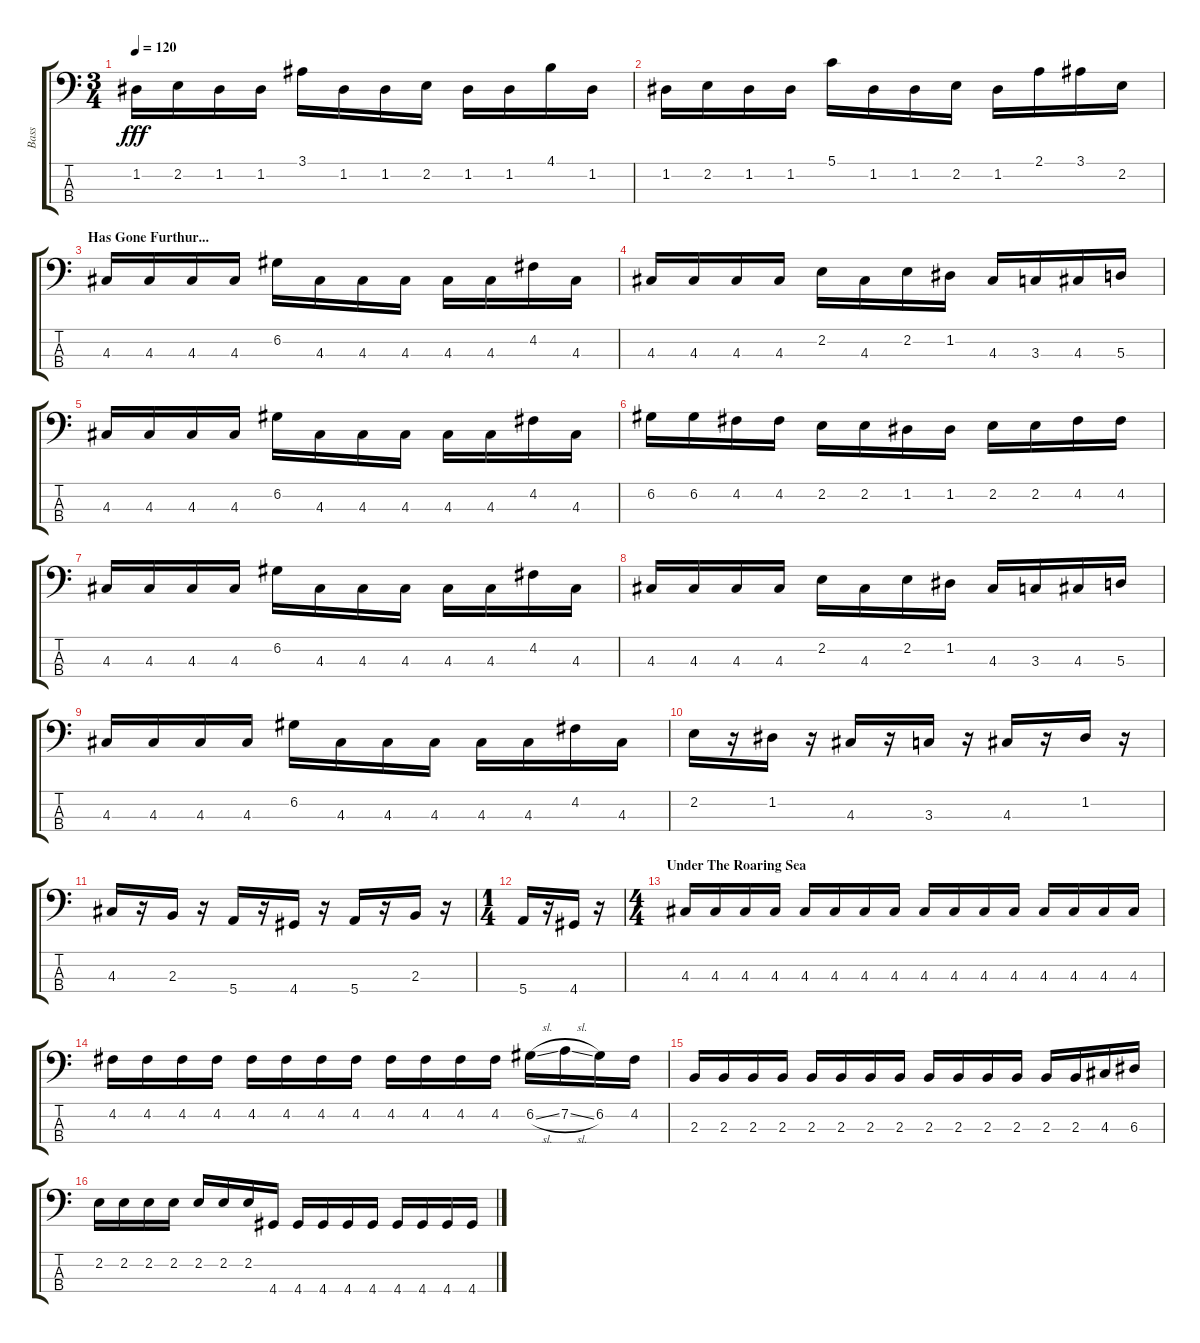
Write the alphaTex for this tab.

\track ("Bass" "Bass") {instrument electricbassfinger}
\staff {score tabs}
\tuning (G2 D2 A1 E1) {hide}
\ts (3 4)
\tempo 120
\clef f4
\ks c
1.2.16{dy fff} 2.2.16 1.2.16 1.2.16 3.1.16 1.2.16 1.2.16 2.2.16 1.2.16 1.2.16 4.1.16 1.2.16 |
1.2.16 2.2.16 1.2.16 1.2.16 5.1.16 1.2.16 1.2.16 2.2.16 1.2.16 2.1.16 3.1.16 2.2.16 |
\section ("" "Has Gone Furthur...")
4.3.16 4.3.16 4.3.16 4.3.16 6.2.16 4.3.16 4.3.16 4.3.16 4.3.16 4.3.16 4.2.16 4.3.16 |
4.3.16 4.3.16 4.3.16 4.3.16 2.2.16 4.3.16 2.2.16 1.2.16 4.3.16 3.3.16 4.3.16 5.3.16 |
4.3.16 4.3.16 4.3.16 4.3.16 6.2.16 4.3.16 4.3.16 4.3.16 4.3.16 4.3.16 4.2.16 4.3.16 |
6.2.16 6.2.16 4.2.16 4.2.16 2.2.16 2.2.16 1.2.16 1.2.16 2.2.16 2.2.16 4.2.16 4.2.16 |
4.3.16 4.3.16 4.3.16 4.3.16 6.2.16 4.3.16 4.3.16 4.3.16 4.3.16 4.3.16 4.2.16 4.3.16 |
4.3.16 4.3.16 4.3.16 4.3.16 2.2.16 4.3.16 2.2.16 1.2.16 4.3.16 3.3.16 4.3.16 5.3.16 |
4.3.16 4.3.16 4.3.16 4.3.16 6.2.16 4.3.16 4.3.16 4.3.16 4.3.16 4.3.16 4.2.16 4.3.16 |
2.2.16 r.16 1.2.16 r.16 4.3.16 r.16 3.3.16 r.16 4.3.16 r.16 1.2.16 r.16 |
4.3.16 r.16 2.3.16 r.16 5.4.16 r.16 4.4.16 r.16 5.4.16 r.16 2.3.16 r.16 |
\ts (1 4)
5.4.16 r.16 4.4.16 r.16 |
\ts (4 4)
\section ("" "Under The Roaring Sea")
4.3.16 4.3.16 4.3.16 4.3.16 4.3.16 4.3.16 4.3.16 4.3.16 4.3.16 4.3.16 4.3.16 4.3.16 4.3.16 4.3.16 4.3.16 4.3.16 |
4.2.16 4.2.16 4.2.16 4.2.16 4.2.16 4.2.16 4.2.16 4.2.16 4.2.16 4.2.16 4.2.16 4.2.16 6.2{sl}.16 7.2{sl}.16 6.2.16 4.2.16 |
2.3.16 2.3.16 2.3.16 2.3.16 2.3.16 2.3.16 2.3.16 2.3.16 2.3.16 2.3.16 2.3.16 2.3.16 2.3.16 2.3.16 4.3.16 6.3.16 |
2.2.16 2.2.16 2.2.16 2.2.16 2.2.16 2.2.16 2.2.16 4.4.16 4.4.16 4.4.16 4.4.16 4.4.16 4.4.16 4.4.16 4.4.16 4.4.16
